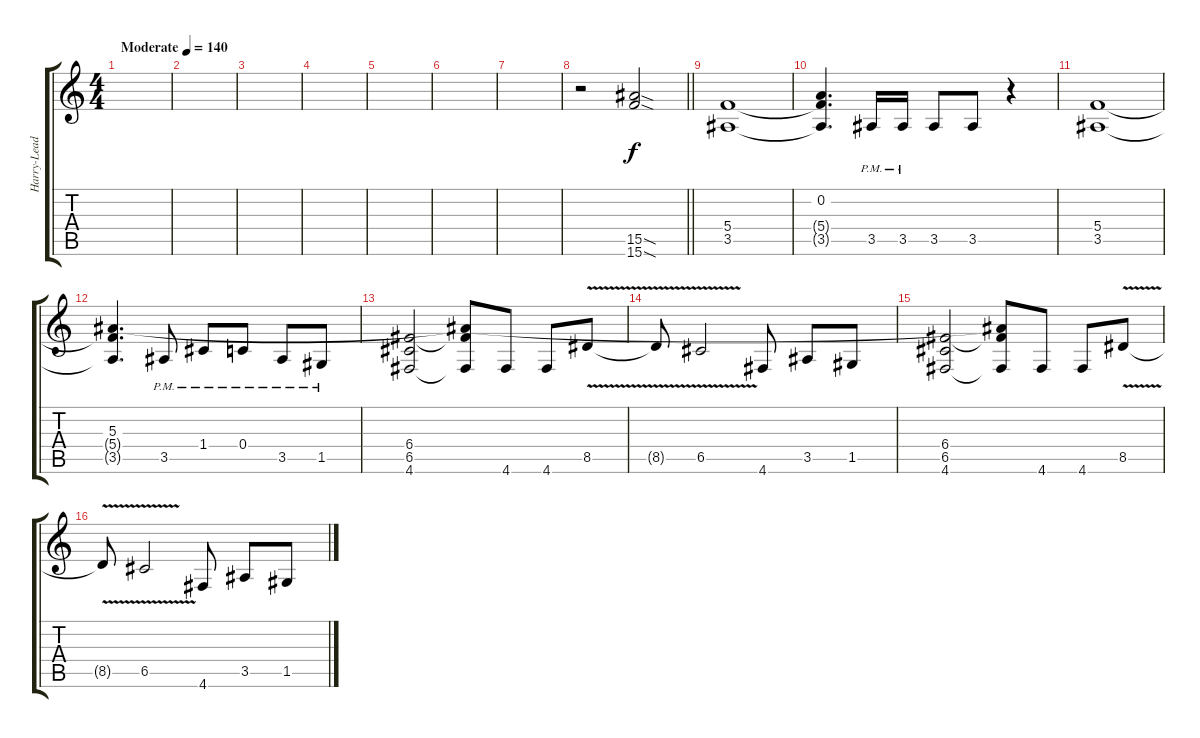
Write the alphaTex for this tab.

\track ("Harry-Lead" "Harry-Lead") {instrument distortionguitar}
\staff {score tabs}
\tuning (D4 A3 F3 C3 G2 D2) {hide}
\ts (4 4)
\tempo (140 "Moderate")
\clef g2
\ks c
|
|
|
|
|
|
|
\barLineRight lightlight
r.2 (15.5{sod} 15.6{sod}).2 |
\section ("" "")
(5.4 3.5).1 |
(0.2 5.4{t} 3.5{t}).4{d} 3.5{pm}.16 3.5{pm}.16 3.5.8 3.5.8 r.4 |
(5.4 3.5).1 |
(5.3 5.4{t} 3.5{t}).4{d} 3.5{pm}.8 1.4{pm}.8 0.4{pm}.8 3.5{pm}.8 1.5{pm}.8 |
(6.4 6.5 4.6).2 (5.3{t} 6.4{t} 4.6{t}).8 4.6.8 4.6.8 8.5{v}.8 |
8.5{t}.8 6.5{v}.2 4.6.8 3.5.8 1.5.8 |
(6.4 6.5 4.6).2 (5.3{t} 6.4{t} 4.6{t}).8 4.6.8 4.6.8 8.5{v}.8 |
8.5{t}.8 6.5{v}.2 4.6.8 3.5.8 1.5.8
